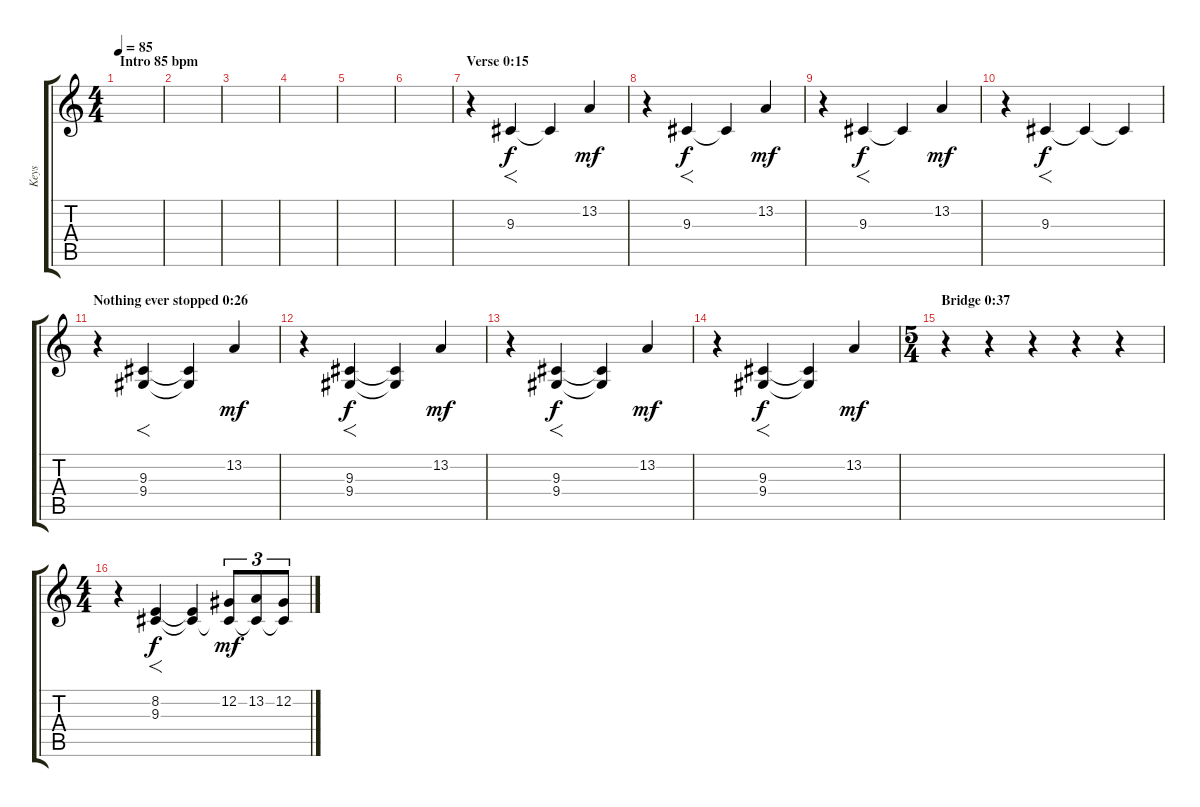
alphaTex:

\track ("Keys" "Keys") {instrument choiraahs}
\staff {score tabs}
\tuning (Db4 Ab3 E3 B2 Gb2 Db2) {hide}
\ts (4 4)
\section ("" "Intro 85 bpm")
\tempo 85
\clef g2
\ks c
|
|
|
|
|
|
\section ("" "Verse 0:15")
r.4 9.3.4{f} 9.3{t}.4 13.2.4{dy mf} |
r.4 9.3.4{f dy f} 9.3{t}.4 13.2.4{dy mf} |
r.4 9.3.4{f dy f} 9.3{t}.4 13.2.4{dy mf} |
r.4 9.3.4{f dy f} 9.3{t}.4 9.3{t}.4 |
\section ("" "Nothing ever stopped 0:26")
r.4 (9.3 9.4).4{f} (9.3{t} 9.4{t}).4 13.2.4{dy mf} |
r.4 (9.3 9.4).4{f dy f} (9.3{t} 9.4{t}).4 13.2.4{dy mf} |
r.4 (9.3 9.4).4{f dy f} (9.3{t} 9.4{t}).4 13.2.4{dy mf} |
r.4 (9.3 9.4).4{f dy f} (9.3{t} 9.4{t}).4 13.2.4{dy mf} |
\ts (5 4)
\section ("" "Bridge 0:37")
r.4 r.4 r.4 r.4 r.4 |
\ts (4 4)
r.4 (8.2 9.3).4{f dy f} (8.2{t} 9.3{t}).4 (12.2 9.3{t}).8{tu (3 2) dy mf} (13.2 9.3{t}).8{tu (3 2)} (12.2 9.3{t}).8{tu (3 2)}
